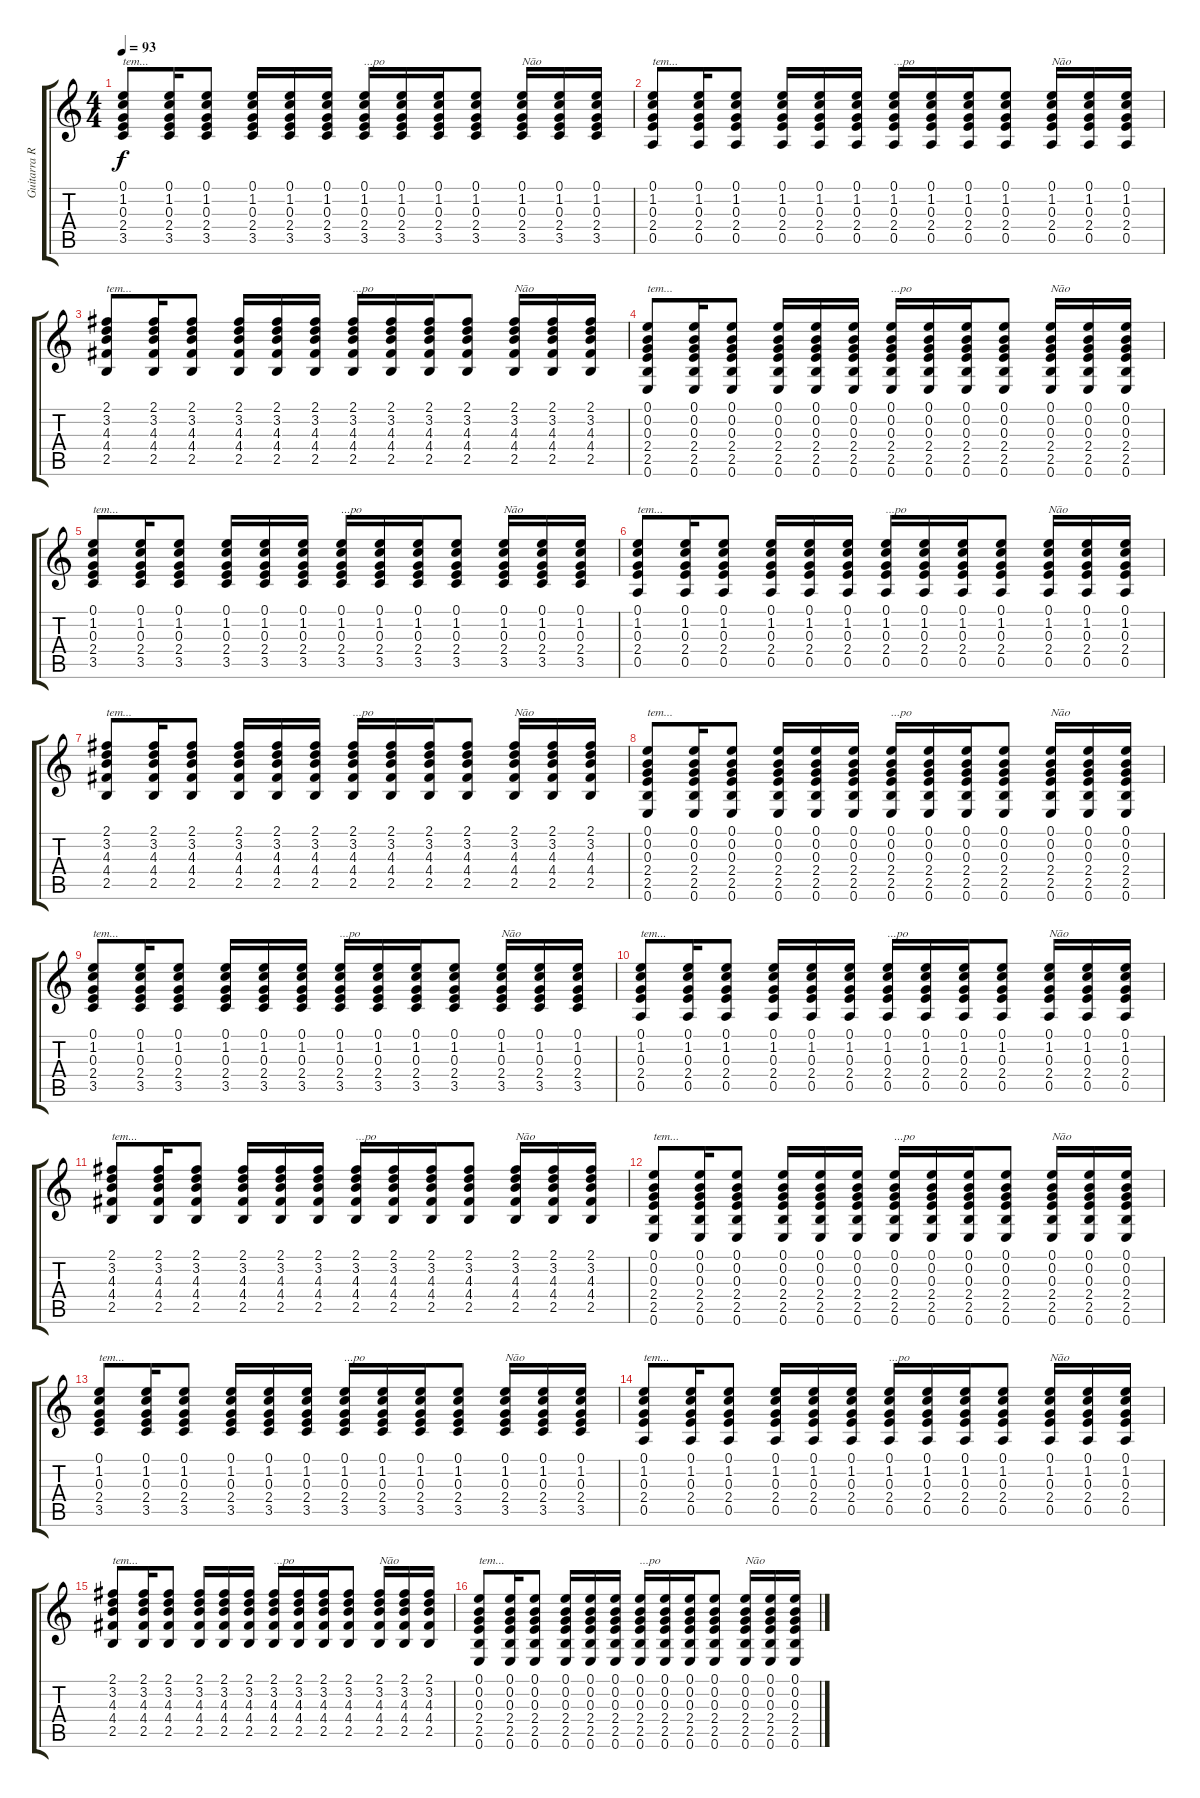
\track ("Guitarra Rítmo" "Guitarra R") {instrument acousticguitarnylon}
\staff {score tabs}
\tuning (E4 B3 G3 D3 A2 E2) {hide}
\ts (4 4)
\tempo 93
\clef g2
\ks c
(0.1 1.2 0.3 2.4 3.5).8{txt "tem..." dy f} (0.1 1.2 0.3 2.4 3.5).16 (0.1 1.2 0.3 2.4 3.5).8 (0.1 1.2 0.3 2.4 3.5).16 (0.1 1.2 0.3 2.4 3.5).16 (0.1 1.2 0.3 2.4 3.5).16 (0.1 1.2 0.3 2.4 3.5).16{txt "...po"} (0.1 1.2 0.3 2.4 3.5).16 (0.1 1.2 0.3 2.4 3.5).16 (0.1 1.2 0.3 2.4 3.5).8 (0.1 1.2 0.3 2.4 3.5).16{txt "Não"} (0.1 1.2 0.3 2.4 3.5).16 (0.1 1.2 0.3 2.4 3.5).16 |
(0.1 1.2 0.3 2.4 0.5).8{txt "tem..."} (0.1 1.2 0.3 2.4 0.5).16 (0.1 1.2 0.3 2.4 0.5).8 (0.1 1.2 0.3 2.4 0.5).16 (0.1 1.2 0.3 2.4 0.5).16 (0.1 1.2 0.3 2.4 0.5).16 (0.1 1.2 0.3 2.4 0.5).16{txt "...po"} (0.1 1.2 0.3 2.4 0.5).16 (0.1 1.2 0.3 2.4 0.5).16 (0.1 1.2 0.3 2.4 0.5).8 (0.1 1.2 0.3 2.4 0.5).16{txt "Não"} (0.1 1.2 0.3 2.4 0.5).16 (0.1 1.2 0.3 2.4 0.5).16 |
(2.1 3.2 4.3 4.4 2.5).8{txt "tem..."} (2.1 3.2 4.3 4.4 2.5).16 (2.1 3.2 4.3 4.4 2.5).8 (2.1 3.2 4.3 4.4 2.5).16 (2.1 3.2 4.3 4.4 2.5).16 (2.1 3.2 4.3 4.4 2.5).16 (2.1 3.2 4.3 4.4 2.5).16{txt "...po"} (2.1 3.2 4.3 4.4 2.5).16 (2.1 3.2 4.3 4.4 2.5).16 (2.1 3.2 4.3 4.4 2.5).8 (2.1 3.2 4.3 4.4 2.5).16{txt "Não"} (2.1 3.2 4.3 4.4 2.5).16 (2.1 3.2 4.3 4.4 2.5).16 |
(0.1 0.2 0.3 2.4 2.5 0.6).8{txt "tem..."} (0.1 0.2 0.3 2.4 2.5 0.6).16 (0.1 0.2 0.3 2.4 2.5 0.6).8 (0.1 0.2 0.3 2.4 2.5 0.6).16 (0.1 0.2 0.3 2.4 2.5 0.6).16 (0.1 0.2 0.3 2.4 2.5 0.6).16 (0.1 0.2 0.3 2.4 2.5 0.6).16{txt "...po"} (0.1 0.2 0.3 2.4 2.5 0.6).16 (0.1 0.2 0.3 2.4 2.5 0.6).16 (0.1 0.2 0.3 2.4 2.5 0.6).8 (0.1 0.2 0.3 2.4 2.5 0.6).16{txt "Não"} (0.1 0.2 0.3 2.4 2.5 0.6).16 (0.1 0.2 0.3 2.4 2.5 0.6).16 |
(0.1 1.2 0.3 2.4 3.5).8{txt "tem..."} (0.1 1.2 0.3 2.4 3.5).16 (0.1 1.2 0.3 2.4 3.5).8 (0.1 1.2 0.3 2.4 3.5).16 (0.1 1.2 0.3 2.4 3.5).16 (0.1 1.2 0.3 2.4 3.5).16 (0.1 1.2 0.3 2.4 3.5).16{txt "...po"} (0.1 1.2 0.3 2.4 3.5).16 (0.1 1.2 0.3 2.4 3.5).16 (0.1 1.2 0.3 2.4 3.5).8 (0.1 1.2 0.3 2.4 3.5).16{txt "Não"} (0.1 1.2 0.3 2.4 3.5).16 (0.1 1.2 0.3 2.4 3.5).16 |
(0.1 1.2 0.3 2.4 0.5).8{txt "tem..."} (0.1 1.2 0.3 2.4 0.5).16 (0.1 1.2 0.3 2.4 0.5).8 (0.1 1.2 0.3 2.4 0.5).16 (0.1 1.2 0.3 2.4 0.5).16 (0.1 1.2 0.3 2.4 0.5).16 (0.1 1.2 0.3 2.4 0.5).16{txt "...po"} (0.1 1.2 0.3 2.4 0.5).16 (0.1 1.2 0.3 2.4 0.5).16 (0.1 1.2 0.3 2.4 0.5).8 (0.1 1.2 0.3 2.4 0.5).16{txt "Não"} (0.1 1.2 0.3 2.4 0.5).16 (0.1 1.2 0.3 2.4 0.5).16 |
(2.1 3.2 4.3 4.4 2.5).8{txt "tem..."} (2.1 3.2 4.3 4.4 2.5).16 (2.1 3.2 4.3 4.4 2.5).8 (2.1 3.2 4.3 4.4 2.5).16 (2.1 3.2 4.3 4.4 2.5).16 (2.1 3.2 4.3 4.4 2.5).16 (2.1 3.2 4.3 4.4 2.5).16{txt "...po"} (2.1 3.2 4.3 4.4 2.5).16 (2.1 3.2 4.3 4.4 2.5).16 (2.1 3.2 4.3 4.4 2.5).8 (2.1 3.2 4.3 4.4 2.5).16{txt "Não"} (2.1 3.2 4.3 4.4 2.5).16 (2.1 3.2 4.3 4.4 2.5).16 |
(0.1 0.2 0.3 2.4 2.5 0.6).8{txt "tem..."} (0.1 0.2 0.3 2.4 2.5 0.6).16 (0.1 0.2 0.3 2.4 2.5 0.6).8 (0.1 0.2 0.3 2.4 2.5 0.6).16 (0.1 0.2 0.3 2.4 2.5 0.6).16 (0.1 0.2 0.3 2.4 2.5 0.6).16 (0.1 0.2 0.3 2.4 2.5 0.6).16{txt "...po"} (0.1 0.2 0.3 2.4 2.5 0.6).16 (0.1 0.2 0.3 2.4 2.5 0.6).16 (0.1 0.2 0.3 2.4 2.5 0.6).8 (0.1 0.2 0.3 2.4 2.5 0.6).16{txt "Não"} (0.1 0.2 0.3 2.4 2.5 0.6).16 (0.1 0.2 0.3 2.4 2.5 0.6).16 |
(0.1 1.2 0.3 2.4 3.5).8{txt "tem..."} (0.1 1.2 0.3 2.4 3.5).16 (0.1 1.2 0.3 2.4 3.5).8 (0.1 1.2 0.3 2.4 3.5).16 (0.1 1.2 0.3 2.4 3.5).16 (0.1 1.2 0.3 2.4 3.5).16 (0.1 1.2 0.3 2.4 3.5).16{txt "...po"} (0.1 1.2 0.3 2.4 3.5).16 (0.1 1.2 0.3 2.4 3.5).16 (0.1 1.2 0.3 2.4 3.5).8 (0.1 1.2 0.3 2.4 3.5).16{txt "Não"} (0.1 1.2 0.3 2.4 3.5).16 (0.1 1.2 0.3 2.4 3.5).16 |
(0.1 1.2 0.3 2.4 0.5).8{txt "tem..."} (0.1 1.2 0.3 2.4 0.5).16 (0.1 1.2 0.3 2.4 0.5).8 (0.1 1.2 0.3 2.4 0.5).16 (0.1 1.2 0.3 2.4 0.5).16 (0.1 1.2 0.3 2.4 0.5).16 (0.1 1.2 0.3 2.4 0.5).16{txt "...po"} (0.1 1.2 0.3 2.4 0.5).16 (0.1 1.2 0.3 2.4 0.5).16 (0.1 1.2 0.3 2.4 0.5).8 (0.1 1.2 0.3 2.4 0.5).16{txt "Não"} (0.1 1.2 0.3 2.4 0.5).16 (0.1 1.2 0.3 2.4 0.5).16 |
(2.1 3.2 4.3 4.4 2.5).8{txt "tem..."} (2.1 3.2 4.3 4.4 2.5).16 (2.1 3.2 4.3 4.4 2.5).8 (2.1 3.2 4.3 4.4 2.5).16 (2.1 3.2 4.3 4.4 2.5).16 (2.1 3.2 4.3 4.4 2.5).16 (2.1 3.2 4.3 4.4 2.5).16{txt "...po"} (2.1 3.2 4.3 4.4 2.5).16 (2.1 3.2 4.3 4.4 2.5).16 (2.1 3.2 4.3 4.4 2.5).8 (2.1 3.2 4.3 4.4 2.5).16{txt "Não"} (2.1 3.2 4.3 4.4 2.5).16 (2.1 3.2 4.3 4.4 2.5).16 |
(0.1 0.2 0.3 2.4 2.5 0.6).8{txt "tem..."} (0.1 0.2 0.3 2.4 2.5 0.6).16 (0.1 0.2 0.3 2.4 2.5 0.6).8 (0.1 0.2 0.3 2.4 2.5 0.6).16 (0.1 0.2 0.3 2.4 2.5 0.6).16 (0.1 0.2 0.3 2.4 2.5 0.6).16 (0.1 0.2 0.3 2.4 2.5 0.6).16{txt "...po"} (0.1 0.2 0.3 2.4 2.5 0.6).16 (0.1 0.2 0.3 2.4 2.5 0.6).16 (0.1 0.2 0.3 2.4 2.5 0.6).8 (0.1 0.2 0.3 2.4 2.5 0.6).16{txt "Não"} (0.1 0.2 0.3 2.4 2.5 0.6).16 (0.1 0.2 0.3 2.4 2.5 0.6).16 |
(0.1 1.2 0.3 2.4 3.5).8{txt "tem..."} (0.1 1.2 0.3 2.4 3.5).16 (0.1 1.2 0.3 2.4 3.5).8 (0.1 1.2 0.3 2.4 3.5).16 (0.1 1.2 0.3 2.4 3.5).16 (0.1 1.2 0.3 2.4 3.5).16 (0.1 1.2 0.3 2.4 3.5).16{txt "...po"} (0.1 1.2 0.3 2.4 3.5).16 (0.1 1.2 0.3 2.4 3.5).16 (0.1 1.2 0.3 2.4 3.5).8 (0.1 1.2 0.3 2.4 3.5).16{txt "Não"} (0.1 1.2 0.3 2.4 3.5).16 (0.1 1.2 0.3 2.4 3.5).16 |
(0.1 1.2 0.3 2.4 0.5).8{txt "tem..."} (0.1 1.2 0.3 2.4 0.5).16 (0.1 1.2 0.3 2.4 0.5).8 (0.1 1.2 0.3 2.4 0.5).16 (0.1 1.2 0.3 2.4 0.5).16 (0.1 1.2 0.3 2.4 0.5).16 (0.1 1.2 0.3 2.4 0.5).16{txt "...po"} (0.1 1.2 0.3 2.4 0.5).16 (0.1 1.2 0.3 2.4 0.5).16 (0.1 1.2 0.3 2.4 0.5).8 (0.1 1.2 0.3 2.4 0.5).16{txt "Não"} (0.1 1.2 0.3 2.4 0.5).16 (0.1 1.2 0.3 2.4 0.5).16 |
(2.1 3.2 4.3 4.4 2.5).8{txt "tem..."} (2.1 3.2 4.3 4.4 2.5).16 (2.1 3.2 4.3 4.4 2.5).8 (2.1 3.2 4.3 4.4 2.5).16 (2.1 3.2 4.3 4.4 2.5).16 (2.1 3.2 4.3 4.4 2.5).16 (2.1 3.2 4.3 4.4 2.5).16{txt "...po"} (2.1 3.2 4.3 4.4 2.5).16 (2.1 3.2 4.3 4.4 2.5).16 (2.1 3.2 4.3 4.4 2.5).8 (2.1 3.2 4.3 4.4 2.5).16{txt "Não"} (2.1 3.2 4.3 4.4 2.5).16 (2.1 3.2 4.3 4.4 2.5).16 |
(0.1 0.2 0.3 2.4 2.5 0.6).8{txt "tem..."} (0.1 0.2 0.3 2.4 2.5 0.6).16 (0.1 0.2 0.3 2.4 2.5 0.6).8 (0.1 0.2 0.3 2.4 2.5 0.6).16 (0.1 0.2 0.3 2.4 2.5 0.6).16 (0.1 0.2 0.3 2.4 2.5 0.6).16 (0.1 0.2 0.3 2.4 2.5 0.6).16{txt "...po"} (0.1 0.2 0.3 2.4 2.5 0.6).16 (0.1 0.2 0.3 2.4 2.5 0.6).16 (0.1 0.2 0.3 2.4 2.5 0.6).8 (0.1 0.2 0.3 2.4 2.5 0.6).16{txt "Não"} (0.1 0.2 0.3 2.4 2.5 0.6).16 (0.1 0.2 0.3 2.4 2.5 0.6).16
